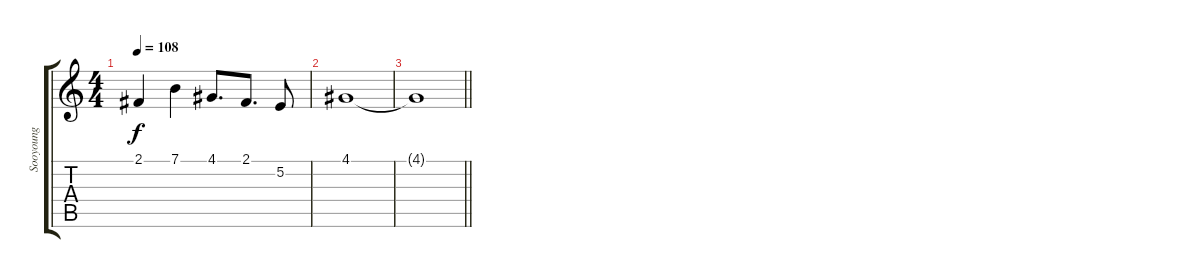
\track ("Sooyoung" "Sooyoung") {instrument trumpet}
\staff {score tabs}
\tuning (E4 B3 G3 D3 A2 E2) {hide}
\ts (4 4)
\tempo 108
\clef g2
\ks c
2.1.4{dy f} 7.1.4 4.1.8{d} 2.1.8{d} 5.2.8 |
4.1.1 |
\barLineRight lightlight
4.1{t}.1
